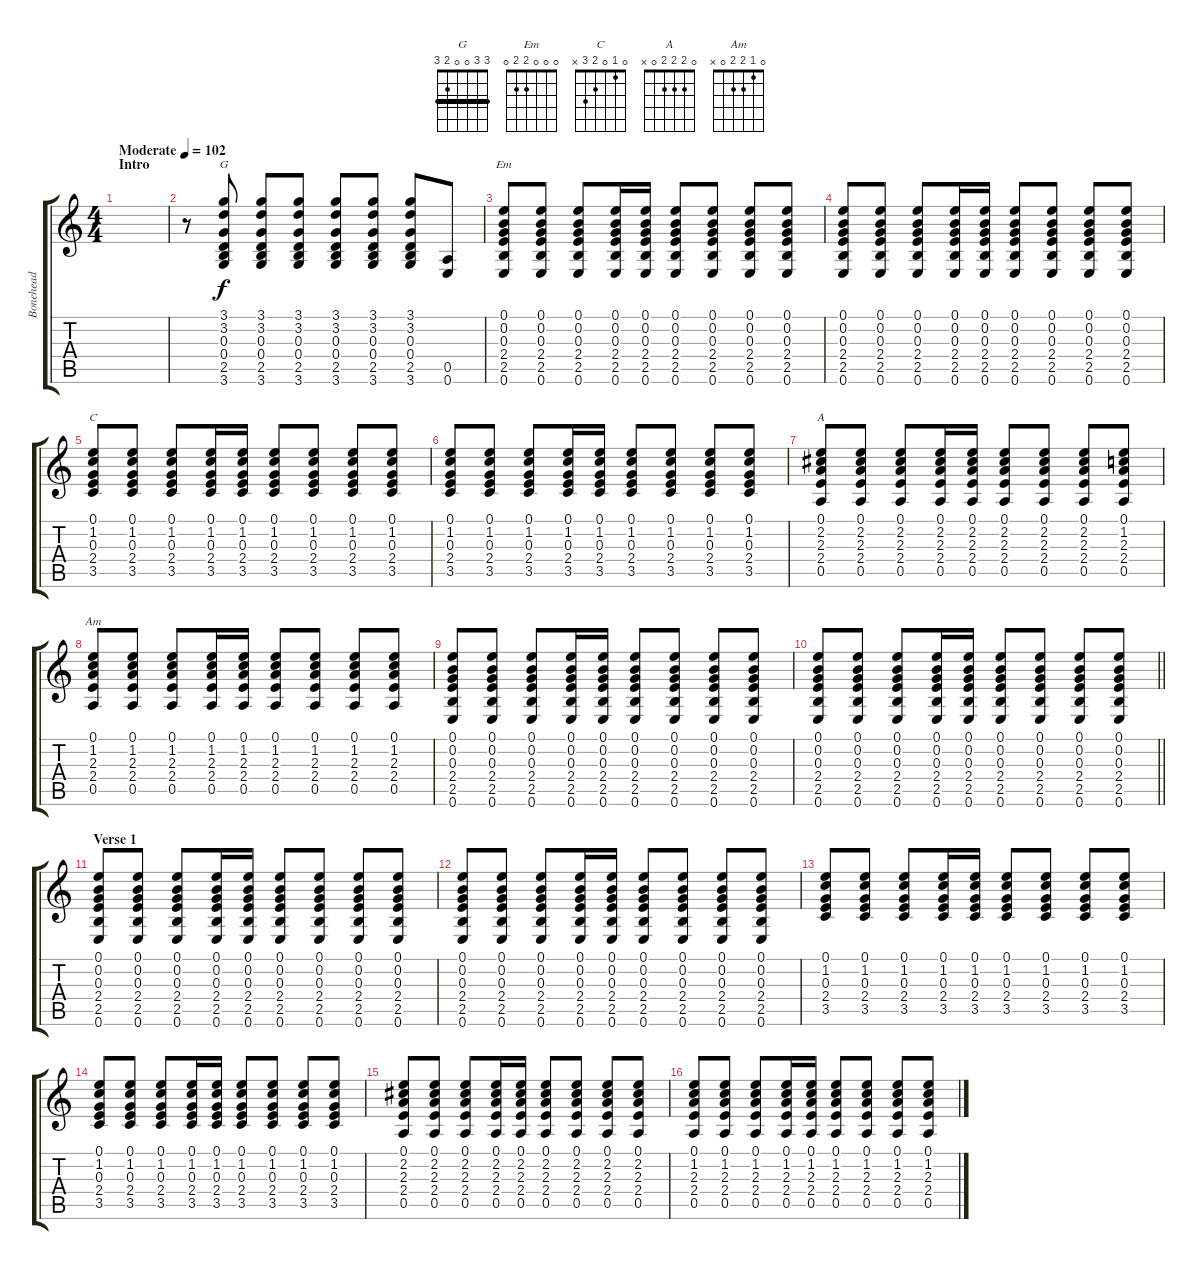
\track ("Bonehead" "Bonehead") {instrument distortionguitar}
\staff {score tabs}
\tuning (E4 B3 G3 D3 A2 E2) {hide}
\chord ("G" 3 3 0 0 2 3) {barre 3}
\chord ("Em" 0 0 0 2 2 0)
\chord ("C" 0 1 0 2 3 x)
\chord ("A" 0 2 2 2 0 x)
\chord ("Am" 0 1 2 2 0 x)
\ts (4 4)
\section ("" "Intro")
\tempo (102 "Moderate")
\clef g2
\ks c
|
r.8 (3.1 3.2 0.3 0.4 2.5 3.6).8{ch "G"} (3.1 3.2 0.3 0.4 2.5 3.6).8 (3.1 3.2 0.3 0.4 2.5 3.6).8 (3.1 3.2 0.3 0.4 2.5 3.6).8 (3.1 3.2 0.3 0.4 2.5 3.6).8 (3.1 3.2 0.3 0.4 2.5 3.6).8 (0.5 0.6).8 |
(0.1 0.2 0.3 2.4 2.5 0.6).8{ch "Em"} (0.1 0.2 0.3 2.4 2.5 0.6).8 (0.1 0.2 0.3 2.4 2.5 0.6).8 (0.1 0.2 0.3 2.4 2.5 0.6).16 (0.1 0.2 0.3 2.4 2.5 0.6).16 (0.1 0.2 0.3 2.4 2.5 0.6).8 (0.1 0.2 0.3 2.4 2.5 0.6).8 (0.1 0.2 0.3 2.4 2.5 0.6).8 (0.1 0.2 0.3 2.4 2.5 0.6).8 |
(0.1 0.2 0.3 2.4 2.5 0.6).8 (0.1 0.2 0.3 2.4 2.5 0.6).8 (0.1 0.2 0.3 2.4 2.5 0.6).8 (0.1 0.2 0.3 2.4 2.5 0.6).16 (0.1 0.2 0.3 2.4 2.5 0.6).16 (0.1 0.2 0.3 2.4 2.5 0.6).8 (0.1 0.2 0.3 2.4 2.5 0.6).8 (0.1 0.2 0.3 2.4 2.5 0.6).8 (0.1 0.2 0.3 2.4 2.5 0.6).8 |
(0.1 1.2 0.3 2.4 3.5).8{ch "C"} (0.1 1.2 0.3 2.4 3.5).8 (0.1 1.2 0.3 2.4 3.5).8 (0.1 1.2 0.3 2.4 3.5).16 (0.1 1.2 0.3 2.4 3.5).16 (0.1 1.2 0.3 2.4 3.5).8 (0.1 1.2 0.3 2.4 3.5).8 (0.1 1.2 0.3 2.4 3.5).8 (0.1 1.2 0.3 2.4 3.5).8 |
(0.1 1.2 0.3 2.4 3.5).8 (0.1 1.2 0.3 2.4 3.5).8 (0.1 1.2 0.3 2.4 3.5).8 (0.1 1.2 0.3 2.4 3.5).16 (0.1 1.2 0.3 2.4 3.5).16 (0.1 1.2 0.3 2.4 3.5).8 (0.1 1.2 0.3 2.4 3.5).8 (0.1 1.2 0.3 2.4 3.5).8 (0.1 1.2 0.3 2.4 3.5).8 |
(0.1 2.2 2.3 2.4 0.5).8{ch "A"} (0.1 2.2 2.3 2.4 0.5).8 (0.1 2.2 2.3 2.4 0.5).8 (0.1 2.2 2.3 2.4 0.5).16 (0.1 2.2 2.3 2.4 0.5).16 (0.1 2.2 2.3 2.4 0.5).8 (0.1 2.2 2.3 2.4 0.5).8 (0.1 2.2 2.3 2.4 0.5).8 (0.1 1.2 2.3 2.4 0.5).8 |
(0.1 1.2 2.3 2.4 0.5).8{ch "Am"} (0.1 1.2 2.3 2.4 0.5).8 (0.1 1.2 2.3 2.4 0.5).8 (0.1 1.2 2.3 2.4 0.5).16 (0.1 1.2 2.3 2.4 0.5).16 (0.1 1.2 2.3 2.4 0.5).8 (0.1 1.2 2.3 2.4 0.5).8 (0.1 1.2 2.3 2.4 0.5).8 (0.1 1.2 2.3 2.4 0.5).8 |
(0.1 0.2 0.3 2.4 2.5 0.6).8 (0.1 0.2 0.3 2.4 2.5 0.6).8 (0.1 0.2 0.3 2.4 2.5 0.6).8 (0.1 0.2 0.3 2.4 2.5 0.6).16 (0.1 0.2 0.3 2.4 2.5 0.6).16 (0.1 0.2 0.3 2.4 2.5 0.6).8 (0.1 0.2 0.3 2.4 2.5 0.6).8 (0.1 0.2 0.3 2.4 2.5 0.6).8 (0.1 0.2 0.3 2.4 2.5 0.6).8 |
\barLineRight lightlight
(0.1 0.2 0.3 2.4 2.5 0.6).8 (0.1 0.2 0.3 2.4 2.5 0.6).8 (0.1 0.2 0.3 2.4 2.5 0.6).8 (0.1 0.2 0.3 2.4 2.5 0.6).16 (0.1 0.2 0.3 2.4 2.5 0.6).16 (0.1 0.2 0.3 2.4 2.5 0.6).8 (0.1 0.2 0.3 2.4 2.5 0.6).8 (0.1 0.2 0.3 2.4 2.5 0.6).8 (0.1 0.2 0.3 2.4 2.5 0.6).8 |
\section ("" "Verse 1")
(0.1 0.2 0.3 2.4 2.5 0.6).8 (0.1 0.2 0.3 2.4 2.5 0.6).8 (0.1 0.2 0.3 2.4 2.5 0.6).8 (0.1 0.2 0.3 2.4 2.5 0.6).16 (0.1 0.2 0.3 2.4 2.5 0.6).16 (0.1 0.2 0.3 2.4 2.5 0.6).8 (0.1 0.2 0.3 2.4 2.5 0.6).8 (0.1 0.2 0.3 2.4 2.5 0.6).8 (0.1 0.2 0.3 2.4 2.5 0.6).8 |
(0.1 0.2 0.3 2.4 2.5 0.6).8 (0.1 0.2 0.3 2.4 2.5 0.6).8 (0.1 0.2 0.3 2.4 2.5 0.6).8 (0.1 0.2 0.3 2.4 2.5 0.6).16 (0.1 0.2 0.3 2.4 2.5 0.6).16 (0.1 0.2 0.3 2.4 2.5 0.6).8 (0.1 0.2 0.3 2.4 2.5 0.6).8 (0.1 0.2 0.3 2.4 2.5 0.6).8 (0.1 0.2 0.3 2.4 2.5 0.6).8 |
(0.1 1.2 0.3 2.4 3.5).8 (0.1 1.2 0.3 2.4 3.5).8 (0.1 1.2 0.3 2.4 3.5).8 (0.1 1.2 0.3 2.4 3.5).16 (0.1 1.2 0.3 2.4 3.5).16 (0.1 1.2 0.3 2.4 3.5).8 (0.1 1.2 0.3 2.4 3.5).8 (0.1 1.2 0.3 2.4 3.5).8 (0.1 1.2 0.3 2.4 3.5).8 |
(0.1 1.2 0.3 2.4 3.5).8 (0.1 1.2 0.3 2.4 3.5).8 (0.1 1.2 0.3 2.4 3.5).8 (0.1 1.2 0.3 2.4 3.5).16 (0.1 1.2 0.3 2.4 3.5).16 (0.1 1.2 0.3 2.4 3.5).8 (0.1 1.2 0.3 2.4 3.5).8 (0.1 1.2 0.3 2.4 3.5).8 (0.1 1.2 0.3 2.4 3.5).8 |
(0.1 2.2 2.3 2.4 0.5).8 (0.1 2.2 2.3 2.4 0.5).8 (0.1 2.2 2.3 2.4 0.5).8 (0.1 2.2 2.3 2.4 0.5).16 (0.1 2.2 2.3 2.4 0.5).16 (0.1 2.2 2.3 2.4 0.5).8 (0.1 2.2 2.3 2.4 0.5).8 (0.1 2.2 2.3 2.4 0.5).8 (0.1 2.2 2.3 2.4 0.5).8 |
(0.1 1.2 2.3 2.4 0.5).8 (0.1 1.2 2.3 2.4 0.5).8 (0.1 1.2 2.3 2.4 0.5).8 (0.1 1.2 2.3 2.4 0.5).16 (0.1 1.2 2.3 2.4 0.5).16 (0.1 1.2 2.3 2.4 0.5).8 (0.1 1.2 2.3 2.4 0.5).8 (0.1 1.2 2.3 2.4 0.5).8 (0.1 1.2 2.3 2.4 0.5).8
